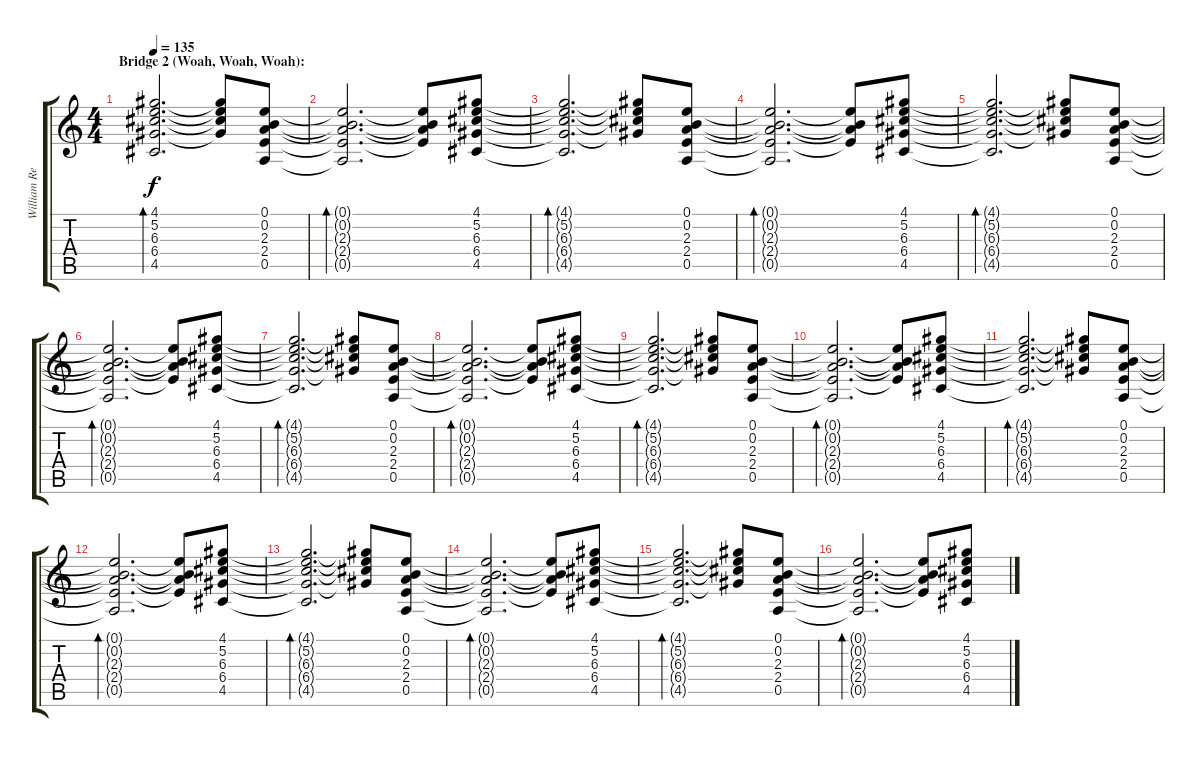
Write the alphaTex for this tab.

\track ("William Rees (Lead Guitar)" "William Re") {instrument electricguitarclean}
\staff {score tabs}
\tuning (E4 B3 G3 D3 A2 E2) {hide}
\ts (4 4)
\section ("" "Bridge 2 (Woah, Woah, Woah):")
\tempo 135
\clef g2
\ks c
(4.1{t} 5.2{t} 6.3{t} 6.4{t} 4.5{t}).2{d bd 120 dy f} (4.1{t} 5.2{t} 6.3{t} 6.4{t}).8 (0.1 0.2 2.3 2.4 0.5).8 |
(0.1{t} 0.2{t} 2.3{t} 2.4{t} 0.5{t}).2{d bd 120} (0.1{t} 0.2{t} 2.3{t} 2.4{t}).8 (4.1 5.2 6.3 6.4 4.5).8 |
(4.1{t} 5.2{t} 6.3{t} 6.4{t} 4.5{t}).2{d bd 120} (4.1{t} 5.2{t} 6.3{t} 6.4{t}).8 (0.1 0.2 2.3 2.4 0.5).8 |
(0.1{t} 0.2{t} 2.3{t} 2.4{t} 0.5{t}).2{d bd 120} (0.1{t} 0.2{t} 2.3{t} 2.4{t}).8 (4.1 5.2 6.3 6.4 4.5).8 |
(4.1{t} 5.2{t} 6.3{t} 6.4{t} 4.5{t}).2{d bd 120} (4.1{t} 5.2{t} 6.3{t} 6.4{t}).8 (0.1 0.2 2.3 2.4 0.5).8 |
(0.1{t} 0.2{t} 2.3{t} 2.4{t} 0.5{t}).2{d bd 120} (0.1{t} 0.2{t} 2.3{t} 2.4{t}).8 (4.1 5.2 6.3 6.4 4.5).8 |
(4.1{t} 5.2{t} 6.3{t} 6.4{t} 4.5{t}).2{d bd 120} (4.1{t} 5.2{t} 6.3{t} 6.4{t}).8 (0.1 0.2 2.3 2.4 0.5).8 |
(0.1{t} 0.2{t} 2.3{t} 2.4{t} 0.5{t}).2{d bd 120} (0.1{t} 0.2{t} 2.3{t} 2.4{t}).8 (4.1 5.2 6.3 6.4 4.5).8 |
(4.1{t} 5.2{t} 6.3{t} 6.4{t} 4.5{t}).2{d bd 120} (4.1{t} 5.2{t} 6.3{t} 6.4{t}).8 (0.1 0.2 2.3 2.4 0.5).8 |
(0.1{t} 0.2{t} 2.3{t} 2.4{t} 0.5{t}).2{d bd 120} (0.1{t} 0.2{t} 2.3{t} 2.4{t}).8 (4.1 5.2 6.3 6.4 4.5).8 |
(4.1{t} 5.2{t} 6.3{t} 6.4{t} 4.5{t}).2{d bd 120} (4.1{t} 5.2{t} 6.3{t} 6.4{t}).8 (0.1 0.2 2.3 2.4 0.5).8 |
(0.1{t} 0.2{t} 2.3{t} 2.4{t} 0.5{t}).2{d bd 120} (0.1{t} 0.2{t} 2.3{t} 2.4{t}).8 (4.1 5.2 6.3 6.4 4.5).8 |
(4.1{t} 5.2{t} 6.3{t} 6.4{t} 4.5{t}).2{d bd 120} (4.1{t} 5.2{t} 6.3{t} 6.4{t}).8 (0.1 0.2 2.3 2.4 0.5).8 |
(0.1{t} 0.2{t} 2.3{t} 2.4{t} 0.5{t}).2{d bd 120} (0.1{t} 0.2{t} 2.3{t} 2.4{t}).8 (4.1 5.2 6.3 6.4 4.5).8 |
(4.1{t} 5.2{t} 6.3{t} 6.4{t} 4.5{t}).2{d bd 120} (4.1{t} 5.2{t} 6.3{t} 6.4{t}).8 (0.1 0.2 2.3 2.4 0.5).8 |
(0.1{t} 0.2{t} 2.3{t} 2.4{t} 0.5{t}).2{d bd 120} (0.1{t} 0.2{t} 2.3{t} 2.4{t}).8 (4.1 5.2 6.3 6.4 4.5).8
